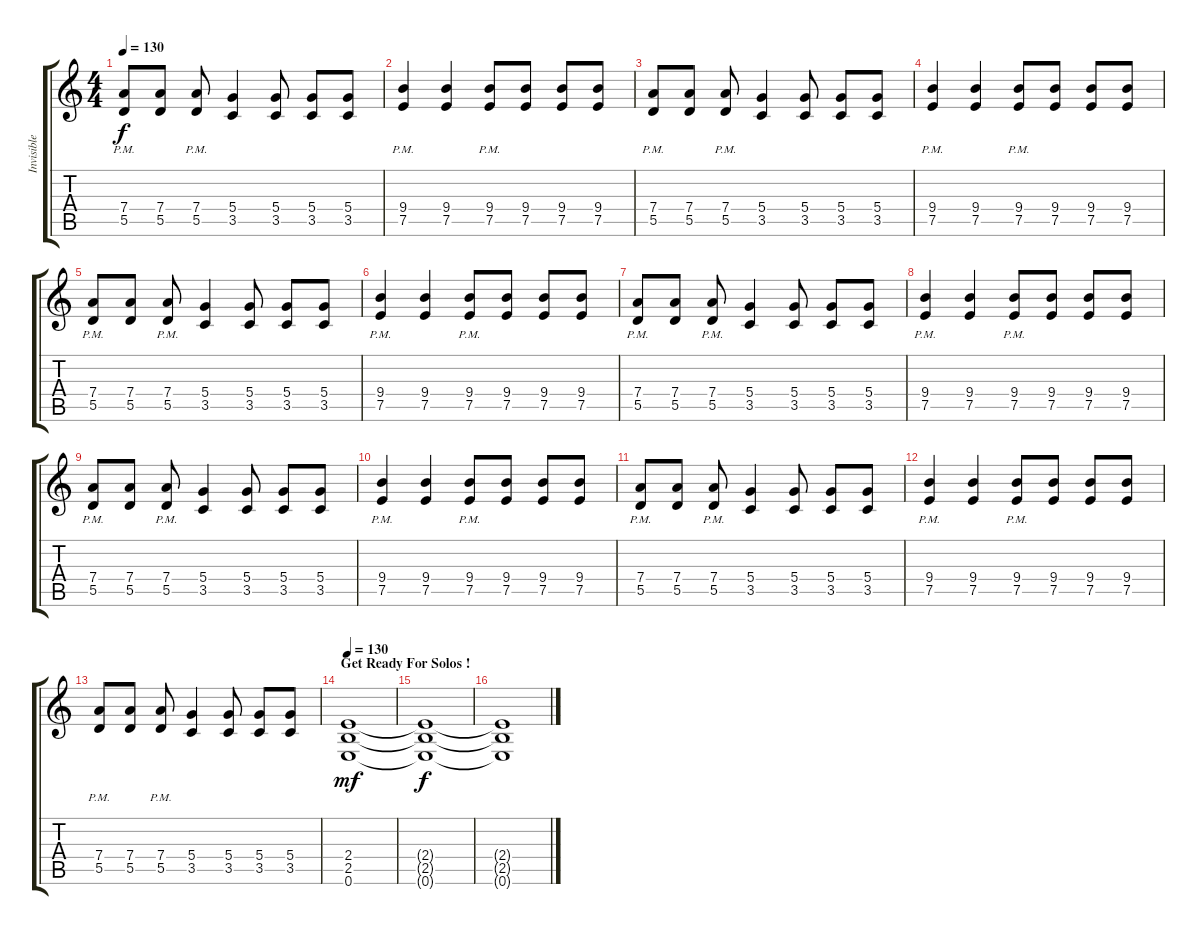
\track ("Invisible Guitarist !" "Invisible ") {instrument distortionguitar}
\staff {score tabs}
\tuning (E4 B3 G3 D3 A2 E2) {hide}
\ts (4 4)
\tempo 130
\clef g2
\ks c
(7.4{pm} 5.5{pm}).8{dy f} (7.4 5.5).8 (7.4{pm} 5.5{pm}).8 (5.4 3.5).4 (5.4 3.5).8 (5.4 3.5).8 (5.4 3.5).8 |
(9.4{pm} 7.5{pm}).4 (9.4 7.5).4 (9.4{pm} 7.5{pm}).8 (9.4 7.5).8 (9.4 7.5).8 (9.4 7.5).8 |
(7.4{pm} 5.5{pm}).8 (7.4 5.5).8 (7.4{pm} 5.5{pm}).8 (5.4 3.5).4 (5.4 3.5).8 (5.4 3.5).8 (5.4 3.5).8 |
(9.4{pm} 7.5{pm}).4 (9.4 7.5).4 (9.4{pm} 7.5{pm}).8 (9.4 7.5).8 (9.4 7.5).8 (9.4 7.5).8 |
(7.4{pm} 5.5{pm}).8 (7.4 5.5).8 (7.4{pm} 5.5{pm}).8 (5.4 3.5).4 (5.4 3.5).8 (5.4 3.5).8 (5.4 3.5).8 |
(9.4{pm} 7.5{pm}).4 (9.4 7.5).4 (9.4{pm} 7.5{pm}).8 (9.4 7.5).8 (9.4 7.5).8 (9.4 7.5).8 |
(7.4{pm} 5.5{pm}).8 (7.4 5.5).8 (7.4{pm} 5.5{pm}).8 (5.4 3.5).4 (5.4 3.5).8 (5.4 3.5).8 (5.4 3.5).8 |
(9.4{pm} 7.5{pm}).4 (9.4 7.5).4 (9.4{pm} 7.5{pm}).8 (9.4 7.5).8 (9.4 7.5).8 (9.4 7.5).8 |
(7.4{pm} 5.5{pm}).8 (7.4 5.5).8 (7.4{pm} 5.5{pm}).8 (5.4 3.5).4 (5.4 3.5).8 (5.4 3.5).8 (5.4 3.5).8 |
(9.4{pm} 7.5{pm}).4 (9.4 7.5).4 (9.4{pm} 7.5{pm}).8 (9.4 7.5).8 (9.4 7.5).8 (9.4 7.5).8 |
(7.4{pm} 5.5{pm}).8 (7.4 5.5).8 (7.4{pm} 5.5{pm}).8 (5.4 3.5).4 (5.4 3.5).8 (5.4 3.5).8 (5.4 3.5).8 |
(9.4{pm} 7.5{pm}).4 (9.4 7.5).4 (9.4{pm} 7.5{pm}).8 (9.4 7.5).8 (9.4 7.5).8 (9.4 7.5).8 |
(7.4{pm} 5.5{pm}).8 (7.4 5.5).8 (7.4{pm} 5.5{pm}).8 (5.4 3.5).4 (5.4 3.5).8 (5.4 3.5).8 (5.4 3.5).8 |
\section ("" "Get Ready For Solos ! ")
\tempo 130
(2.4 2.5 0.6).1{dy mf} |
(2.4{t} 2.5{t} 0.6{t}).1{dy f} |
(2.4{t} 2.5{t} 0.6{t}).1{volume 0}
